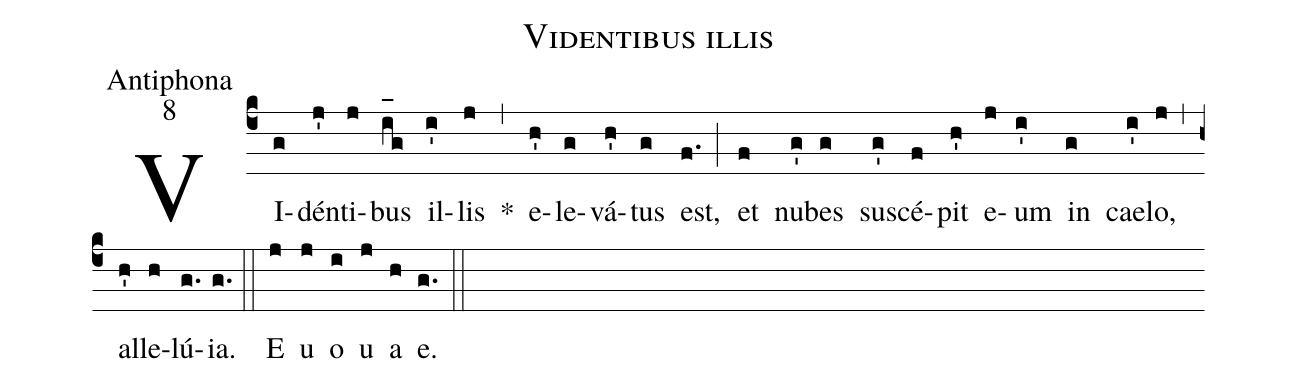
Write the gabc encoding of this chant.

name:Videntibus illis;
office-part:Antiphona;
mode:8;
%%
(c4) VI(g)dén(j')ti(j)bus(i_[oh:h]g) il(i')lis(j) *(,) e(h')le(g)vá(h')tus(g) est,(f.) (;) et(f) nu(g')bes(g) sus(g')cé(f)pit(h') e(j)um(i') in(g) cae(i')lo,(j) (,) al(h')le(h)lú(g.){ia}.(g.) (::) <eu>E(j) u(j) o(i) u(j) a(h) e.</eu>(g.) (::)
